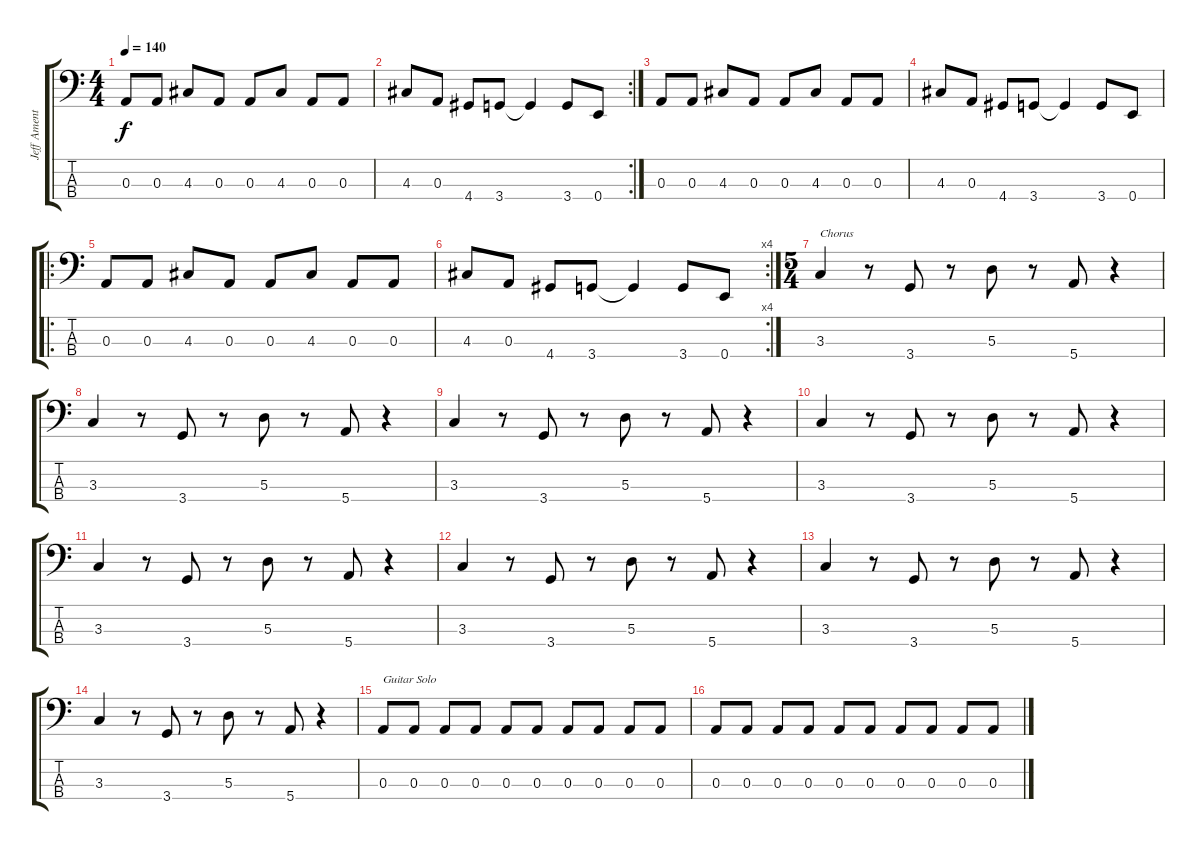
\track ("Jeff Ament" "Jeff Ament") {instrument electricbassfinger}
\staff {score tabs}
\tuning (G2 D2 A1 E1) {hide}
\ts (4 4)
\tempo 140
\clef f4
\ks c
0.3.8{dy f} 0.3.8 4.3.8 0.3.8 0.3.8 4.3.8 0.3.8 0.3.8 |
\rc 2
4.3.8 0.3.8 4.4.8 3.4.8 3.4{t}.4 3.4.8 0.4.8 |
0.3.8 0.3.8 4.3.8 0.3.8 0.3.8 4.3.8 0.3.8 0.3.8 |
4.3.8 0.3.8 4.4.8 3.4.8 3.4{t}.4 3.4.8 0.4.8 |
\ro
0.3.8 0.3.8 4.3.8 0.3.8 0.3.8 4.3.8 0.3.8 0.3.8 |
\rc 4
4.3.8 0.3.8 4.4.8 3.4.8 3.4{t}.4 3.4.8 0.4.8 |
\ts (5 4)
3.3.4{txt "Chorus"} r.8 3.4.8 r.8 5.3.8 r.8 5.4.8 r.4 |
3.3.4 r.8 3.4.8 r.8 5.3.8 r.8 5.4.8 r.4 |
3.3.4 r.8 3.4.8 r.8 5.3.8 r.8 5.4.8 r.4 |
3.3.4 r.8 3.4.8 r.8 5.3.8 r.8 5.4.8 r.4 |
3.3.4 r.8 3.4.8 r.8 5.3.8 r.8 5.4.8 r.4 |
3.3.4 r.8 3.4.8 r.8 5.3.8 r.8 5.4.8 r.4 |
3.3.4 r.8 3.4.8 r.8 5.3.8 r.8 5.4.8 r.4 |
3.3.4 r.8 3.4.8 r.8 5.3.8 r.8 5.4.8 r.4 |
0.3.8{txt "Guitar Solo"} 0.3.8 0.3.8 0.3.8 0.3.8 0.3.8 0.3.8 0.3.8 0.3.8 0.3.8 |
0.3.8 0.3.8 0.3.8 0.3.8 0.3.8 0.3.8 0.3.8 0.3.8 0.3.8 0.3.8
